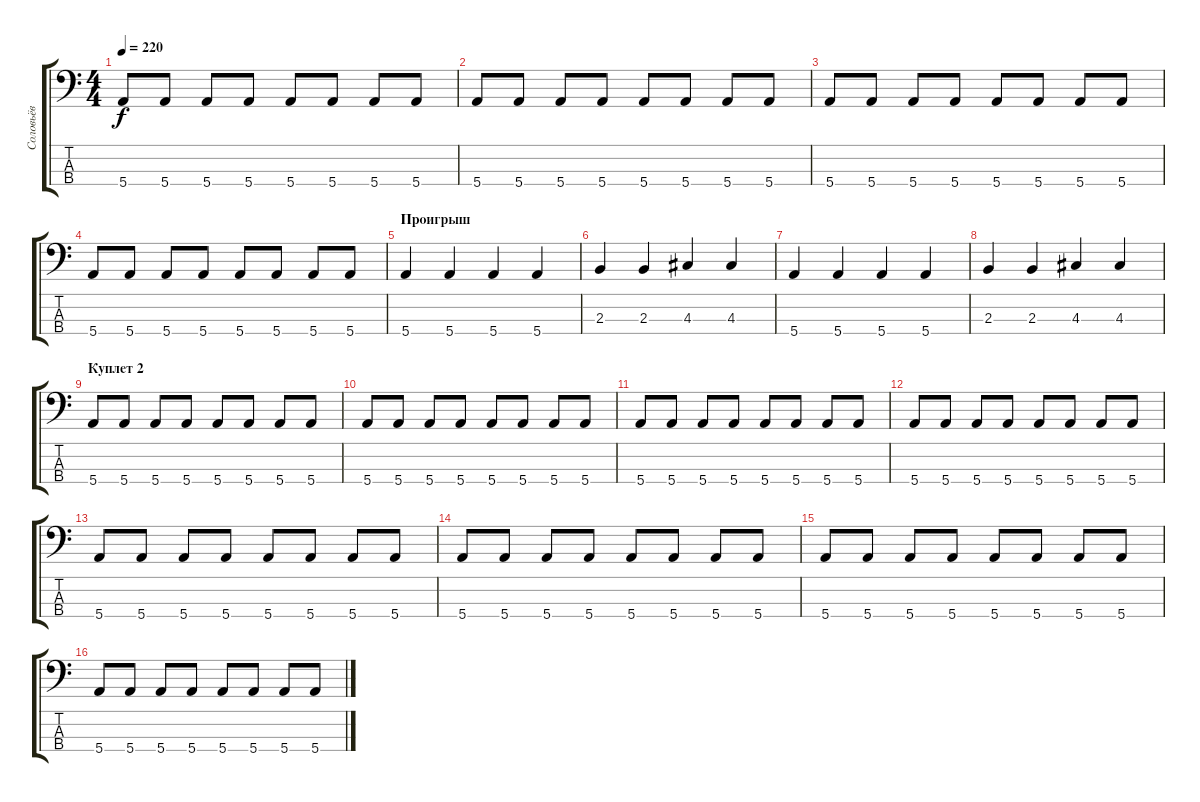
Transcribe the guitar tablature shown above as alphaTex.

\track ("Соловьёв" "Соловьёв") {instrument electricbasspick}
\staff {score tabs}
\tuning (G2 D2 A1 E1) {hide}
\ts (4 4)
\tempo 220
\clef f4
\ks c
5.4.8{dy f} 5.4.8 5.4.8 5.4.8 5.4.8 5.4.8 5.4.8 5.4.8 |
5.4.8 5.4.8 5.4.8 5.4.8 5.4.8 5.4.8 5.4.8 5.4.8 |
5.4.8 5.4.8 5.4.8 5.4.8 5.4.8 5.4.8 5.4.8 5.4.8 |
5.4.8 5.4.8 5.4.8 5.4.8 5.4.8 5.4.8 5.4.8 5.4.8 |
\section ("" "Проигрыш")
5.4.4 5.4.4 5.4.4 5.4.4 |
2.3.4 2.3.4 4.3.4 4.3.4 |
5.4.4 5.4.4 5.4.4 5.4.4 |
2.3.4 2.3.4 4.3.4 4.3.4 |
\section ("" "Куплет 2")
5.4.8 5.4.8 5.4.8 5.4.8 5.4.8 5.4.8 5.4.8 5.4.8 |
5.4.8 5.4.8 5.4.8 5.4.8 5.4.8 5.4.8 5.4.8 5.4.8 |
5.4.8 5.4.8 5.4.8 5.4.8 5.4.8 5.4.8 5.4.8 5.4.8 |
5.4.8 5.4.8 5.4.8 5.4.8 5.4.8 5.4.8 5.4.8 5.4.8 |
5.4.8 5.4.8 5.4.8 5.4.8 5.4.8 5.4.8 5.4.8 5.4.8 |
5.4.8 5.4.8 5.4.8 5.4.8 5.4.8 5.4.8 5.4.8 5.4.8 |
5.4.8 5.4.8 5.4.8 5.4.8 5.4.8 5.4.8 5.4.8 5.4.8 |
5.4.8 5.4.8 5.4.8 5.4.8 5.4.8 5.4.8 5.4.8 5.4.8
